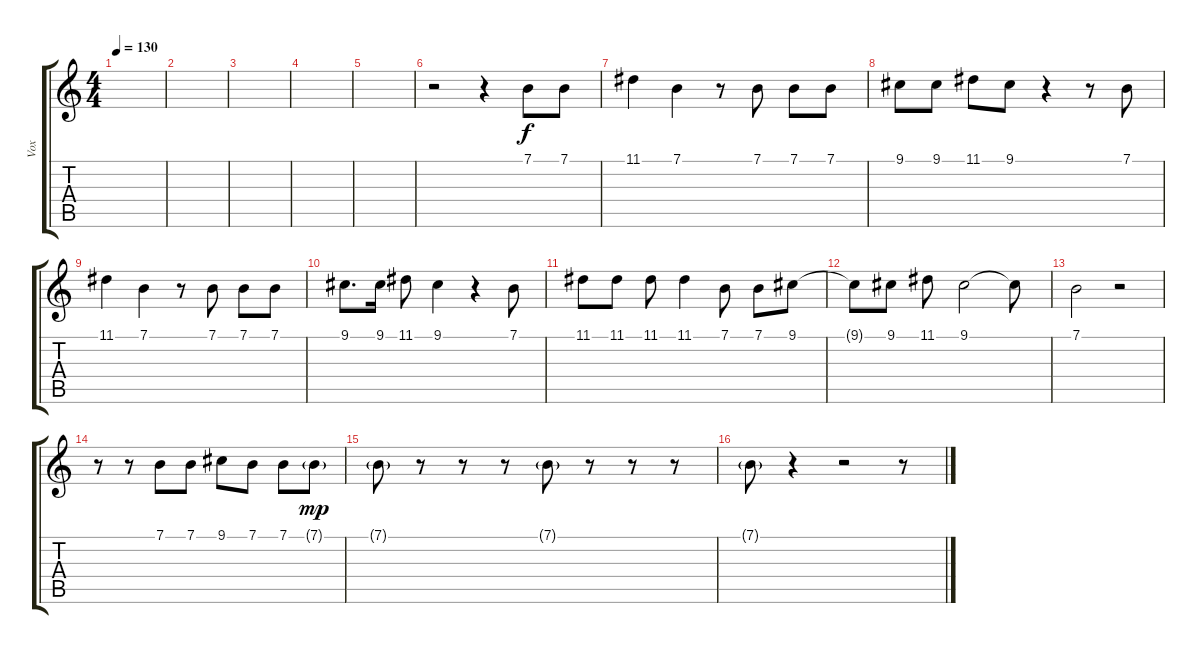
\track ("Vox" "Vox") {mute instrument flute}
\staff {score tabs}
\tuning (E4 B3 G3 D3 A2 E2) {hide}
\ts (4 4)
\tempo 130
\clef g2
\ks c
|
|
|
|
|
r.2 r.4 7.1.8 7.1.8 |
11.1.4 7.1.4 r.8 7.1.8 7.1.8 7.1.8 |
9.1.8 9.1.8 11.1.8 9.1.8 r.4 r.8 7.1.8 |
11.1.4 7.1.4 r.8 7.1.8 7.1.8 7.1.8 |
9.1.8{d} 9.1.16 11.1.8 9.1.4 r.4 7.1.8 |
11.1.8 11.1.8 11.1.8 11.1.4 7.1.8 7.1.8 9.1.8 |
9.1{t}.8 9.1.8 11.1.8 9.1.2 9.1{t}.8 |
7.1.2 r.2 |
r.8 r.8 7.1.8 7.1.8 9.1.8 7.1.8 7.1.8 7.1{g}.8{dy mp} |
7.1{g}.8{volume 11} r.8 r.8 r.8 7.1{g}.8 r.8 r.8 r.8 |
7.1{g}.8 r.4 r.2 r.8
